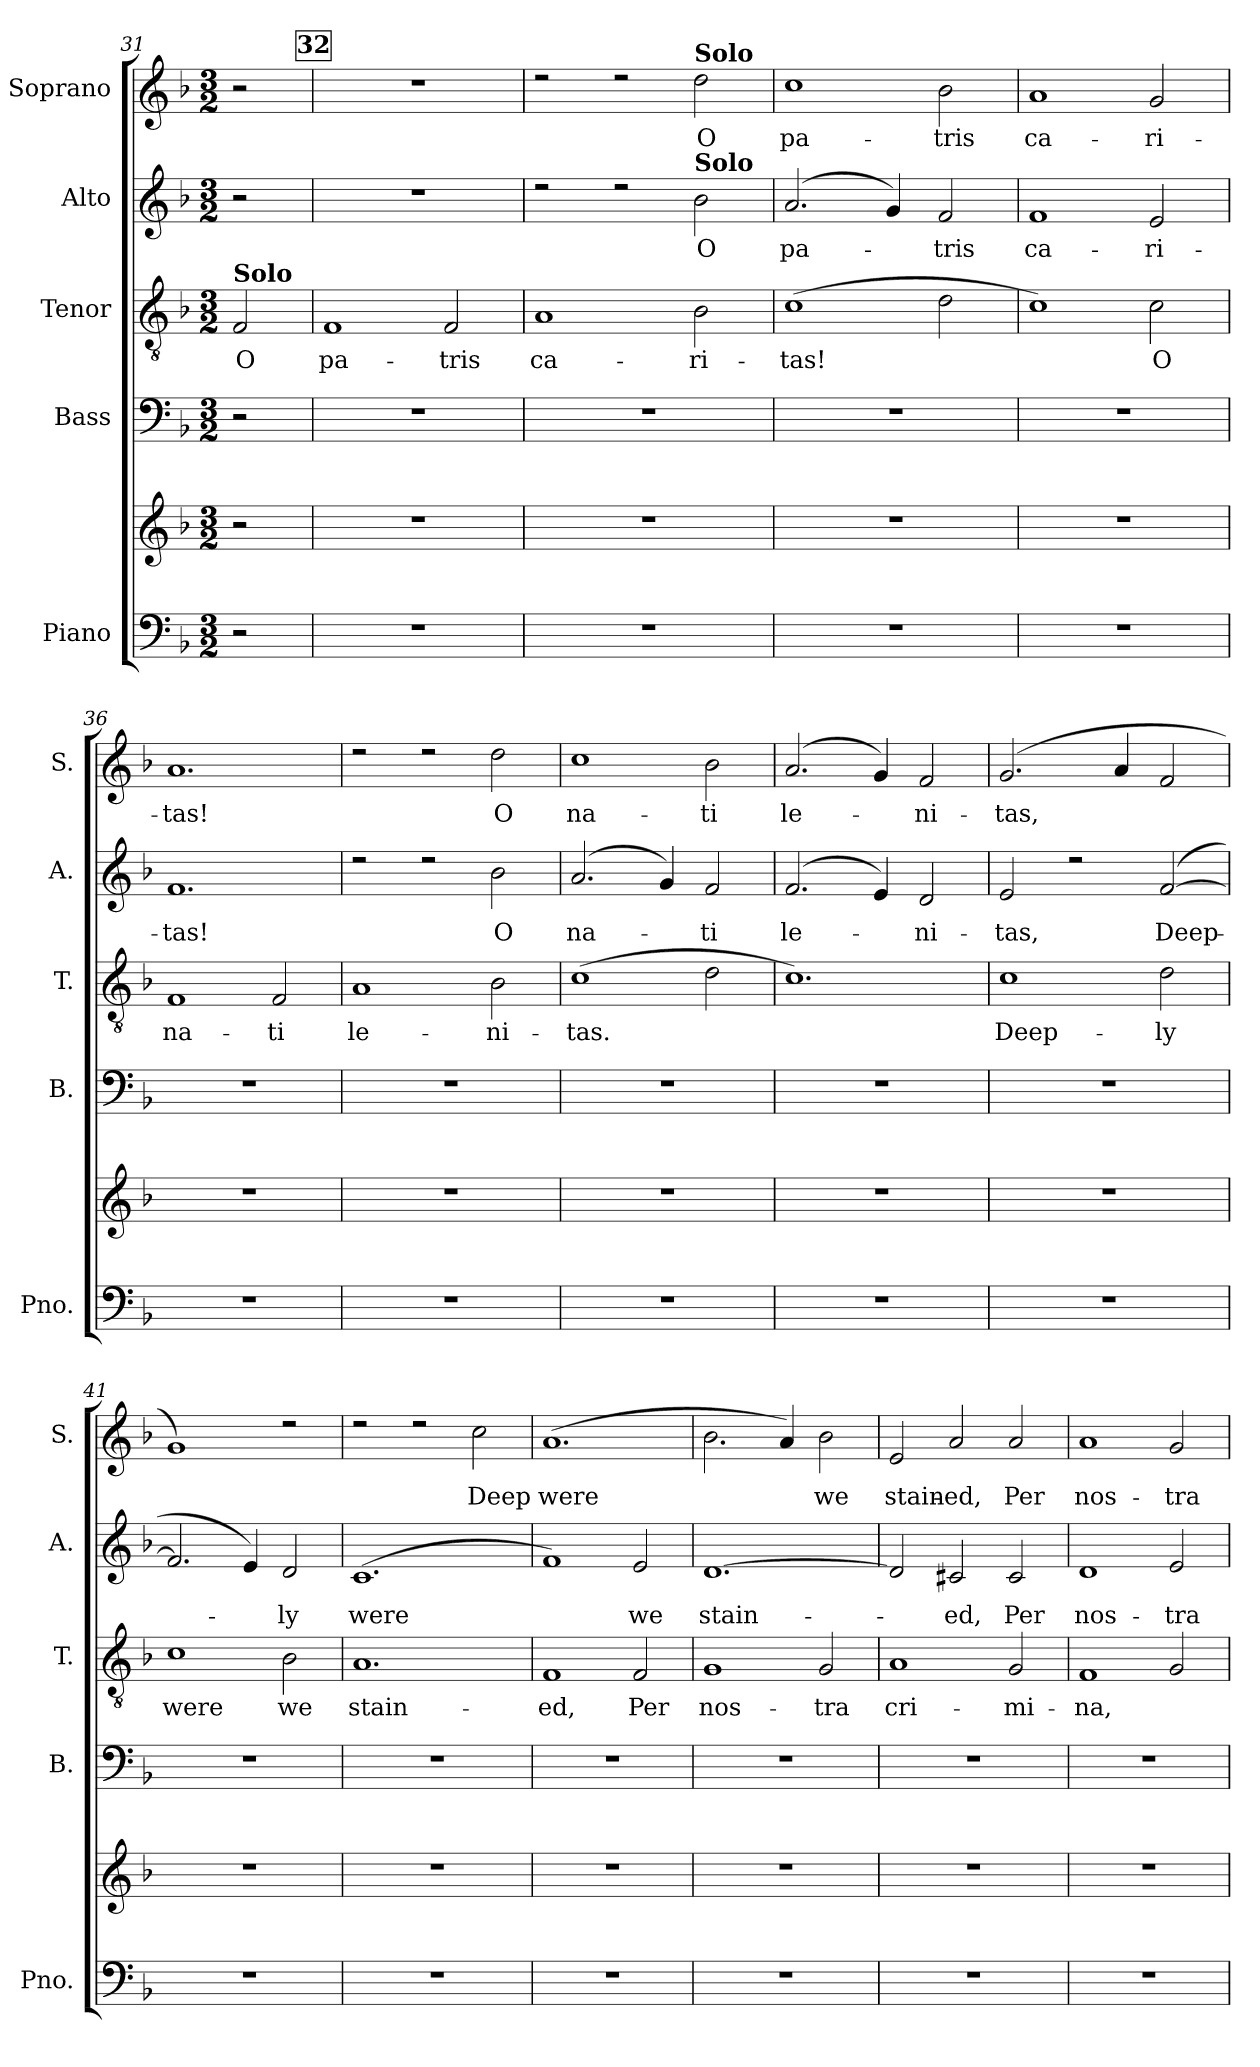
**kern	**kern	**kern	**kern	**text	**kern	**text	**kern	**text
*part5	*part5	*part4	*part3	*part3	*part2	*part2	*part1	*part1
*staff6	*staff5	*staff4	*staff3	*staff3	*staff2	*staff2	*staff1	*staff1
*I"Piano	*	*I"Bass	*I"Tenor	*	*I"Alto	*	*I"Soprano	*
*I'Pno.	*	*I'B.	*I'T.	*	*I'A.	*	*I'S.	*
*clefF4	*clefG2	*clefF4	*clefGv2	*	*clefG2	*	*clefG2	*
*k[b-]	*k[b-]	*k[b-]	*k[b-]	*	*k[b-]	*	*k[b-]	*
*M3/2	*M3/2	*M3/2	*M3/2	*	*M3/2	*	*M3/2	*
=31X1	=31X1	=31X1	=31X1	=31X1	=31X1	=31X1	=31X1	=31X1
*	*	*	*^	*	*	*	*	*
!	!	!	!LO:TX:a:B:t=Solo	!	!	!	!	!	!
2r	2r	2r	2F/	2ryy	O	2r	.	2r	.
!!LO:REH:place=s1:a:fs=10:t=32
=32	=32	=32	=32	=32	=32	=32	=32	=32	=32
1.r	1.r	1.r	1F	1.ryy	pa-	1.r	.	1.r	.
.	.	.	2F/	.	-tris	.	.	.	.
=33	=33	=33	=33	=33	=33	=33	=33	=33	=33
*	*	*	*	*	*	*^	*	*^	*
1.r	1.r	1.r	1A	1.ryy	ca-	2r	1.ryy	.	2r	1.ryy	.
.	.	.	.	.	.	2r	.	.	2r	.	.
!	!	!	!	!	!	!	!	!	!LO:TX:a:B:t=Solo	!	!
!	!	!	!	!	!	!LO:TX:a:B:t=Solo	!	!	!	!	!
.	.	.	2B-\	.	-ri-	2b-\	.	O	2dd\	.	O
=34	=34	=34	=34	=34	=34	=34	=34	=34	=34	=34	=34
1.r	1.r	1.r	(1c	1.ryy	-tas!	(2.a/	1.ryy	pa-	1cc	1.ryy	pa-
.	.	.	.	.	.	4g/)	.	.	.	.	.
.	.	.	2d\	.	.	2f/	.	-tris	2b-\	.	-tris
=35	=35	=35	=35	=35	=35	=35	=35	=35	=35	=35	=35
1.r	1.r	1.r	1c)	1.ryy	.	1f	1.ryy	ca-	1a	1.ryy	ca-
.	.	.	2c\	.	O	2e/	.	-ri-	2g/	.	-ri-
=36	=36	=36	=36	=36	=36	=36	=36	=36	=36	=36	=36
1.r	1.r	1.r	1F	1.ryy	na-	1.f	1.ryy	-tas!	1.a	1.ryy	-tas!
.	.	.	2F/	.	-ti	.	.	.	.	.	.
=37	=37	=37	=37	=37	=37	=37	=37	=37	=37	=37	=37
1.r	1.r	1.r	1A	1.ryy	le-	2r	1.ryy	.	2r	1.ryy	.
.	.	.	.	.	.	2r	.	.	2r	.	.
.	.	.	2B-\	.	-ni-	2b-\	.	O	2dd\	.	O
!!LO:PB:g=z	!!
=38	=38	=38	=38	=38	=38	=38	=38	=38	=38	=38	=38
1.r	1.r	1.r	(1c	1.ryy	-tas.	(2.a/	1.ryy	na-	1cc	1.ryy	na-
.	.	.	.	.	.	4g/)	.	.	.	.	.
.	.	.	2d\	.	.	2f/	.	-ti	2b-\	.	-ti
=39	=39	=39	=39	=39	=39	=39	=39	=39	=39	=39	=39
1.r	1.r	1.r	1.c)	1.ryy	.	(2.f/	1.ryy	le-	(2.a/	1.ryy	le-
.	.	.	.	.	.	4e/)	.	.	4g/)	.	.
.	.	.	.	.	.	2d/	.	-ni-	2f/	.	-ni-
=40	=40	=40	=40	=40	=40	=40	=40	=40	=40	=40	=40
1.r	1.r	1.r	1c	1.ryy	Deep-	2e/	1.ryy	-tas,	(2.g/	1.ryy	-tas,
.	.	.	.	.	.	2r	.	.	.	.	.
.	.	.	.	.	.	.	.	.	4a/	.	.
.	.	.	2d\	.	-ly	([2f/	.	Deep-	2f/	.	.
=41	=41	=41	=41	=41	=41	=41	=41	=41	=41	=41	=41
1.r	1.r	1.r	1c	1.ryy	were	2.f/]	1.ryy	.	1g)	1.ryy	.
.	.	.	.	.	.	4e/)	.	.	.	.	.
.	.	.	2B-\	.	we	2d/	.	-ly	2r	.	.
=42	=42	=42	=42	=42	=42	=42	=42	=42	=42	=42	=42
1.r	1.r	1.r	1.A	1.ryy	stain-	(1.c	1.ryy	were	2r	1.ryy	.
.	.	.	.	.	.	.	.	.	2r	.	.
.	.	.	.	.	.	.	.	.	2cc\	.	Deep
=43	=43	=43	=43	=43	=43	=43	=43	=43	=43	=43	=43
1.r	1.r	1.r	1F	1.ryy	-ed,	1f)	1.ryy	.	(1.a	1.ryy	were
.	.	.	2F/	.	Per	2e/	.	we	.	.	.
=44	=44	=44	=44	=44	=44	=44	=44	=44	=44	=44	=44
1.r	1.r	1.r	1G	1.ryy	nos-	[1.d	1.ryy	stain-	2.b-\	1.ryy	.
.	.	.	.	.	.	.	.	.	4a/)	.	.
.	.	.	2G/	.	-tra	.	.	.	2b-\	.	we
=45	=45	=45	=45	=45	=45	=45	=45	=45	=45	=45	=45
1.r	1.r	1.r	1A	1.ryy	cri-	2d/]	1.ryy	.	2e/	1.ryy	stain-
.	.	.	.	.	.	2c#X/	.	-ed,	2a/	.	-ed,
.	.	.	2G/	.	-mi-	2c#/	.	Per	2a/	.	Per
!!LO:LB:g=z	!!
=46	=46	=46	=46	=46	=46	=46	=46	=46	=46	=46	=46
1.r	1.r	1.r	1F	1.ryy	-na,	1d	1.ryy	nos-	1a	1.ryy	nos-
.	.	.	2G/	.	.	2e/	.	-tra	2g/	.	-tra
*	*	*	*v	*v	*	*	*	*	*v	*v	*
*	*	*	*	*	*v	*v	*	*	*
=	=	=	=	=	=	=	=	=
*-	*-	*-	*-	*-	*-	*-	*-	*-
